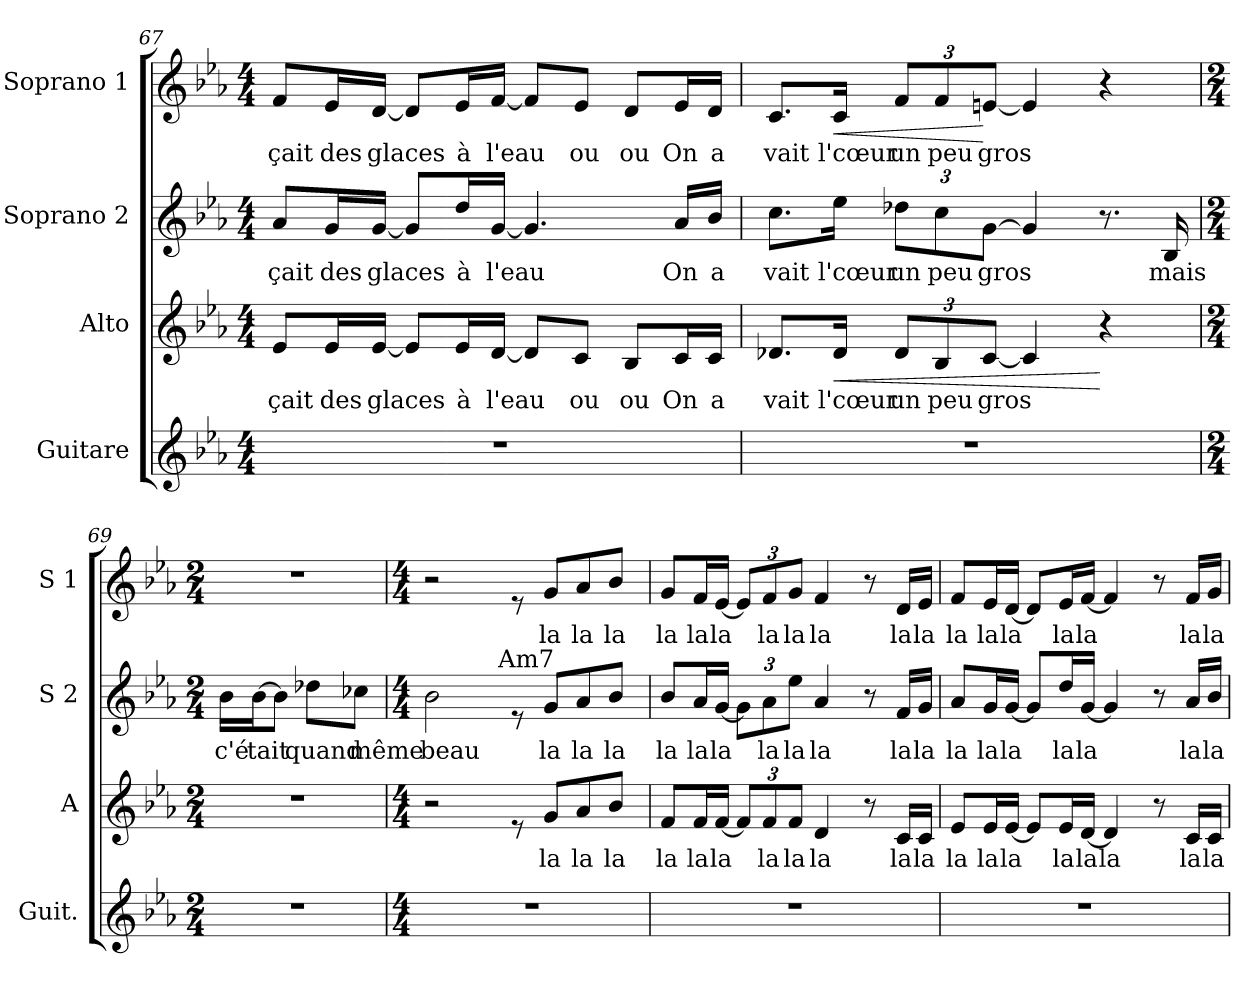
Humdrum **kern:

**kern	**kern	**text	**dynam	**kern	**text	**kern	**text	**dynam
*part4	*part3	*part3	*part3	*part2	*part2	*part1	*part1	*part1
*staff4	*staff3	*staff3	*staff3	*staff2	*staff2	*staff1	*staff1	*staff1
*I"Guitare	*I"Alto	*	*	*I"Soprano 2	*	*I"Soprano 1	*	*
*I'Guit.	*I'A	*	*	*I'S 2	*	*I'S 1	*	*
!!LO:LB:g=z
*clefG2	*clefG2	*	*	*clefG2	*	*clefG2	*	*
*ITrd7c12	*	*	*	*	*	*	*	*
*k[b-e-a-]	*k[b-e-a-]	*	*	*k[b-e-a-]	*	*k[b-e-a-]	*	*
*E-:	*E-:	*	*	*E-:	*	*E-:	*	*
*M4/4	*M4/4	*	*	*M4/4	*	*M4/4	*	*
=67	=67	=67	=67	=67	=67	=67	=67	=67
!	!	!LO:LY:b	!	!	!	!	!	!
!	!	!	!	!	!LO:LY:b	!	!	!
!	!	!	!	!	!	!	!LO:LY:b	!
1r	8e-/L	çait	.	8a-/L	çait	8f/L	çait	.
!	!	!LO:LY:b	!	!	!	!	!	!
!	!	!	!	!	!LO:LY:b	!	!	!
!	!	!	!	!	!	!	!LO:LY:b	!
.	16e-/L	des	.	16g/L	des	16e-/L	des	.
!	!	!LO:LY:b	!	!	!	!	!	!
!	!	!	!	!	!LO:LY:b	!	!	!
!	!	!	!	!	!	!	!LO:LY:b	!
.	[<16e-/JJ	glaces	.	[<16g/JJ	glaces	[<16d/JJ	glaces	.
.	8e-/L]	.	.	8g/L]	.	8d/L]	.	.
!	!	!LO:LY:b	!	!	!	!	!	!
!	!	!	!	!	!LO:LY:b	!	!	!
!	!	!	!	!	!	!	!LO:LY:b	!
.	16e-/L	à	.	16dd/L	à	16e-/L	à	.
!	!	!LO:LY:b	!	!	!	!	!	!
!	!	!	!	!	!LO:LY:b	!	!	!
!	!	!	!	!	!	!	!LO:LY:b	!
.	[<16d/JJ	l'eau	.	[>16g/JJ	l'eau	[<16f/JJ	l'eau	.
.	8d/L]	.	.	4.g/]	.	8f/L]	.	.
!	!	!LO:LY:b	!	!	!	!	!	!
!	!	!	!	!	!	!	!LO:LY:b	!
.	8c/J	ou	.	.	.	8e-/J	ou	.
!	!	!LO:LY:b	!	!	!	!	!	!
!	!	!	!	!	!	!	!LO:LY:b	!
.	8B-/L	ou	.	.	.	8d/L	ou	.
!	!	!LO:LY:b	!	!	!	!	!	!
!	!	!	!	!	!LO:LY:b	!	!	!
!	!	!	!	!	!	!	!LO:LY:b	!
.	16c/L	On	.	16a-/LL	On	16e-/L	On	.
!	!	!LO:LY:b	!	!	!	!	!	!
!	!	!	!	!	!LO:LY:b	!	!	!
!	!	!	!	!	!	!	!LO:LY:b	!
.	16c/JJ	a	.	16b-/JJ	a	16d/JJ	a	.
=68	=68	=68	=68	=68	=68	=68	=68	=68
!	!	!LO:LY:b	!	!	!	!	!	!
!	!	!	!	!	!LO:LY:b	!	!	!
!	!	!	!	!	!	!	!LO:LY:b	!
1r	8.d-X/L	vait	.	8.cc\L	vait	8.c/L	vait	.
!	!	!LO:LY:b	!LO:HP:b	!	!	!	!	!
!	!	!	!	!	!LO:LY:b	!	!	!
!	!	!	!	!	!	!	!LO:LY:b	!LO:HP:b
.	16d-/Jk	l'cœur	<	16ee-\Jk	l'cœur	16c/Jk	l'cœur	<
*	*Xbrackettup	*	*	*	*	*	*	*
!	!	!LO:LY:b	!	!	!	!	!	!
!	!	!	!	!	!LO:LY:b	!	!	!
*	*	*	*	*	*	*Xbrackettup	*	*
!	!	!	!	!	!	!	!LO:LY:b	!
.	12d-/L	un	.	12dd-X\L	un	12f/L	un	.
!	!	!LO:LY:b	!	!	!	!	!	!
!	!	!	!	!	!LO:LY:b	!	!	!
!	!	!	!	!	!	!	!LO:LY:b	!
.	12B-/	peu	.	12cc\	peu	12f/	peu	.
!	!	!LO:LY:b	!	!	!	!	!	!
!	!	!	!	!	!LO:LY:b	!	!	!
!	!	!	!	!	!	!	!LO:LY:b	!
.	[<12c/J	gros	.	[>12g\J	gros	[<12en/J	gros	[
.	4c/]	.	.	4g/]	.	4e/]	.	.
.	4r	.	[	8.r	.	4r	.	.
!	!	!	!	!	!LO:LY:b	!	!	!
.	.	.	.	16B-/	mais	.	.	.
=69	=69	=69	=69	=69	=69	=69	=69	=69
*M2/4	*M2/4	*	*	*M2/4	*	*M2/4	*	*
!	!	!	!	!	!LO:LY:b	!	!	!
2r	2r	.	.	16b-\LL	c'é	2r	.	.
!	!	!	!	!	!LO:LY:b	!	!	!
.	.	.	.	[16b-\J	tait	.	.	.
.	.	.	.	8b-\J]	.	.	.	.
!	!	!	!	!	!LO:LY:b	!	!	!
.	.	.	.	8dd-X\L	quand	.	.	.
!	!	!	!	!	!LO:LY:b	!	!	!
.	.	.	.	8cc-X\J	même	.	.	.
!!LO:LB:g=z
=70	=70	=70	=70	=70	=70	=70	=70	=70
*M4/4	*M4/4	*	*	*M4/4	*	*M4/4	*	*
!	!	!	!	!LO:TX:a:t=C	!	!	!	!
!	!	!	!	!	!LO:LY:b	!	!	!
*	*	*	*	*^	*	*	*	*
1r	2r	.	.	2b-\	4...ryy	beau	2r	.	.
!	!	!	!	!	!LO:TX:a:t=Am7	!	!	!	!
.	.	.	.	.	2ryy	.	.	.	.
.	8re	.	.	8re	.	.	8re	.	.
!	!	!LO:LY:b	!	!	!	!	!	!	!
!	!	!	!	!	!	!LO:LY:b	!	!	!
!	!	!	!	!	!	!	!	!LO:LY:b	!
.	8g/L	la	.	8g/L	.	la	8g/L	la	.
!	!	!LO:LY:b	!	!	!	!	!	!	!
!	!	!	!	!	!	!LO:LY:b	!	!	!
!	!	!	!	!	!	!	!	!LO:LY:b	!
.	8a-/	la	.	8a-/	.	la	8a-/	la	.
!	!	!LO:LY:b	!	!	!	!	!	!	!
!	!	!	!	!	!	!LO:LY:b	!	!	!
!	!	!	!	!	!	!	!	!LO:LY:b	!
.	8b-/J	la	.	8b-/J	.	la	8b-/J	la	.
.	.	.	.	.	32ryy	.	.	.	.
*	*	*	*	*v	*v	*	*	*	*
=71	=71	=71	=71	=71	=71	=71	=71	=71
*	*	*	*	*^	*	*	*	*
!	!	!LO:LY:b	!	!	!	!	!	!	!
*	*	*	*	*v	*v	*	*	*	*
*	*	*	*	*^	*	*	*	*
!	!	!	!	!	!	!LO:LY:b	!	!	!
*	*	*	*	*v	*v	*	*	*	*
*	*	*	*	*^	*	*	*	*
!	!	!	!	!	!	!	!	!LO:LY:b	!
*	*	*	*	*v	*v	*	*	*	*
1r	8f/L	la	.	8b-/L	la	8g/L	la	.
!	!	!LO:LY:b	!	!	!	!	!	!
!	!	!	!	!	!LO:LY:b	!	!	!
!	!	!	!	!	!	!	!LO:LY:b	!
.	16f/L	la	.	16a-/L	la	16f/L	la	.
!	!	!LO:LY:b	!	!	!	!	!	!
!	!	!	!	!	!LO:LY:b	!	!	!
!	!	!	!	!	!	!	!LO:LY:b	!
.	[<16f/JJ	la	.	[<16g/JJ	la	[<16e-/JJ	la	.
*	*brackettup	*	*	*	*	*	*	*
.	12f/L]	.	.	12g\L]	.	12e-/L]	.	.
!	!	!LO:LY:b	!	!	!	!	!	!
!	!	!	!	!	!LO:LY:b	!	!	!
!	!	!	!	!	!	!	!LO:LY:b	!
.	12f/	la	.	12a-\	la	12f/	la	.
!	!	!LO:LY:b	!	!	!	!	!	!
!	!	!	!	!	!LO:LY:b	!	!	!
!	!	!	!	!	!	!	!LO:LY:b	!
.	12f/J	la	.	12ee-\J	la	12g/J	la	.
!	!	!LO:LY:b	!	!	!	!	!	!
!	!	!	!	!	!LO:LY:b	!	!	!
!	!	!	!	!	!	!	!LO:LY:b	!
.	4d/	la	.	4a-/	la	4f/	la	.
!	!	!LO:LY:b	!	!	!	!	!	!
!	!	!	!	!	!	!	!LO:LY:b	!
.	8r	la	.	8r	.	8r	la	.
!	!	!LO:LY:b	!	!	!	!	!	!
!	!	!	!	!	!LO:LY:b	!	!	!
!	!	!	!	!	!	!	!LO:LY:b	!
.	16c/LL	la	.	16f/LL	la	16d/LL	la	.
!	!	!LO:LY:b	!	!	!	!	!	!
!	!	!	!	!	!LO:LY:b	!	!	!
!	!	!	!	!	!	!	!LO:LY:b	!
.	16c/JJ	la	.	16g/JJ	la	16e-/JJ	la	.
=72	=72	=72	=72	=72	=72	=72	=72	=72
!	!	!LO:LY:b	!	!	!	!	!	!
!	!	!	!	!	!LO:LY:b	!	!	!
!	!	!	!	!	!	!	!LO:LY:b	!
1r	8e-/L	la	.	8a-/L	la	8f/L	la	.
!	!	!LO:LY:b	!	!	!	!	!	!
!	!	!	!	!	!LO:LY:b	!	!	!
!	!	!	!	!	!	!	!LO:LY:b	!
.	16e-/L	la	.	16g/L	la	16e-/L	la	.
!	!	!LO:LY:b	!	!	!	!	!	!
!	!	!	!	!	!LO:LY:b	!	!	!
!	!	!	!	!	!	!	!LO:LY:b	!
.	[<16e-/JJ	la	.	[<16g/JJ	la	[<16d/JJ	la	.
.	8e-/L]	.	.	8g/L]	.	8d/L]	.	.
!	!	!LO:LY:b	!	!	!	!	!	!
!	!	!	!	!	!LO:LY:b	!	!	!
!	!	!	!	!	!	!	!LO:LY:b	!
.	16e-/L	la	.	16dd/L	la	16e-/L	la	.
!	!	!LO:LY:b	!	!	!	!	!	!
!	!	!	!	!	!LO:LY:b	!	!	!
!	!	!	!	!	!	!	!LO:LY:b	!
.	[<16d/JJ	la	.	[>16g/JJ	la	[<16f/JJ	la	.
!	!	!LO:LY:b	!	!	!	!	!	!
.	4d/]	la	.	4g/]	.	4f/]	.	.
!	!	!LO:LY:b	!	!	!	!	!	!
.	8r	la	.	8r	.	8r	.	.
!	!	!LO:LY:b	!	!	!	!	!	!
!	!	!	!	!	!LO:LY:b	!	!	!
!	!	!	!	!	!	!	!LO:LY:b	!
.	16c/LL	la	.	16a-/LL	la	16f/LL	la	.
!	!	!LO:LY:b	!	!	!	!	!	!
!	!	!	!	!	!LO:LY:b	!	!	!
!	!	!	!	!	!	!	!LO:LY:b	!
.	16c/JJ	la	.	16b-/JJ	la	16g/JJ	la	.
=	=	=	=	=	=	=	=	=
*-	*-	*-	*-	*-	*-	*-	*-	*-
